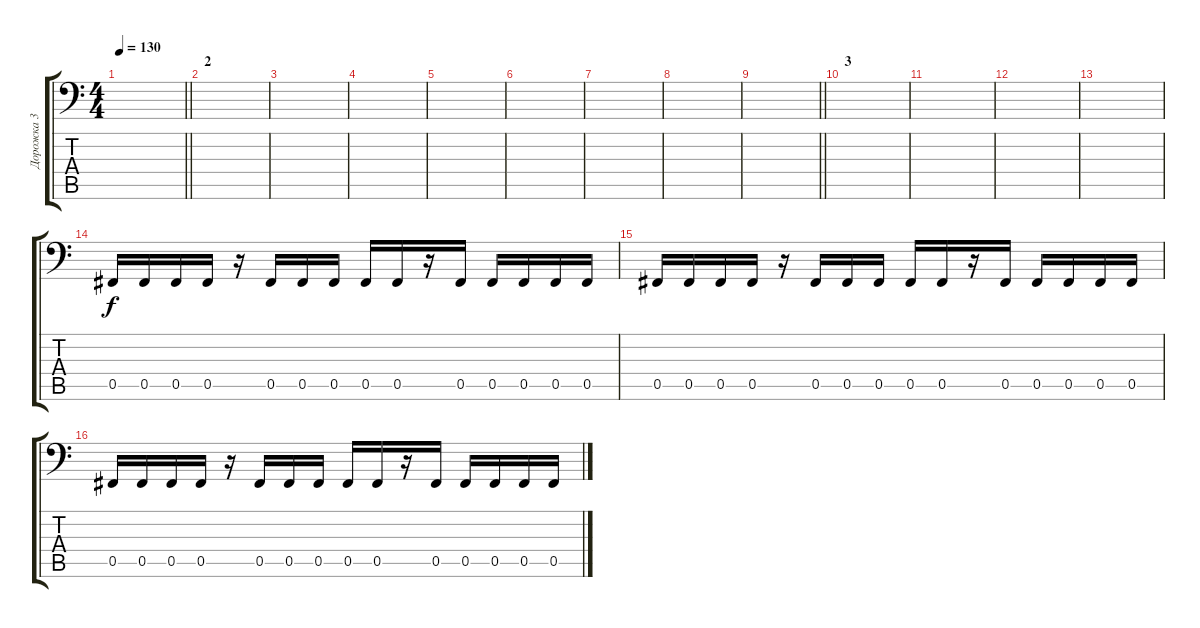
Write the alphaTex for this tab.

\track ("Дорожка 3" "Дорожка 3") {instrument electricbassfinger}
\staff {score tabs}
\tuning (Db3 Ab2 E2 B1 Gb1 B0) {hide}
\ts (4 4)
\tempo 130
\clef f4
\barLineRight lightlight
\ks c
|
\section ("" "2")
|
|
|
|
|
|
|
\barLineRight lightlight
|
\section ("" "3")
|
|
|
|
0.5.16 0.5.16 0.5.16 0.5.16 r.16 0.5.16 0.5.16 0.5.16 0.5.16 0.5.16 r.16 0.5.16 0.5.16 0.5.16 0.5.16 0.5.16 |
0.5.16 0.5.16 0.5.16 0.5.16 r.16 0.5.16 0.5.16 0.5.16 0.5.16 0.5.16 r.16 0.5.16 0.5.16 0.5.16 0.5.16 0.5.16 |
0.5.16 0.5.16 0.5.16 0.5.16 r.16 0.5.16 0.5.16 0.5.16 0.5.16 0.5.16 r.16 0.5.16 0.5.16 0.5.16 0.5.16 0.5.16
